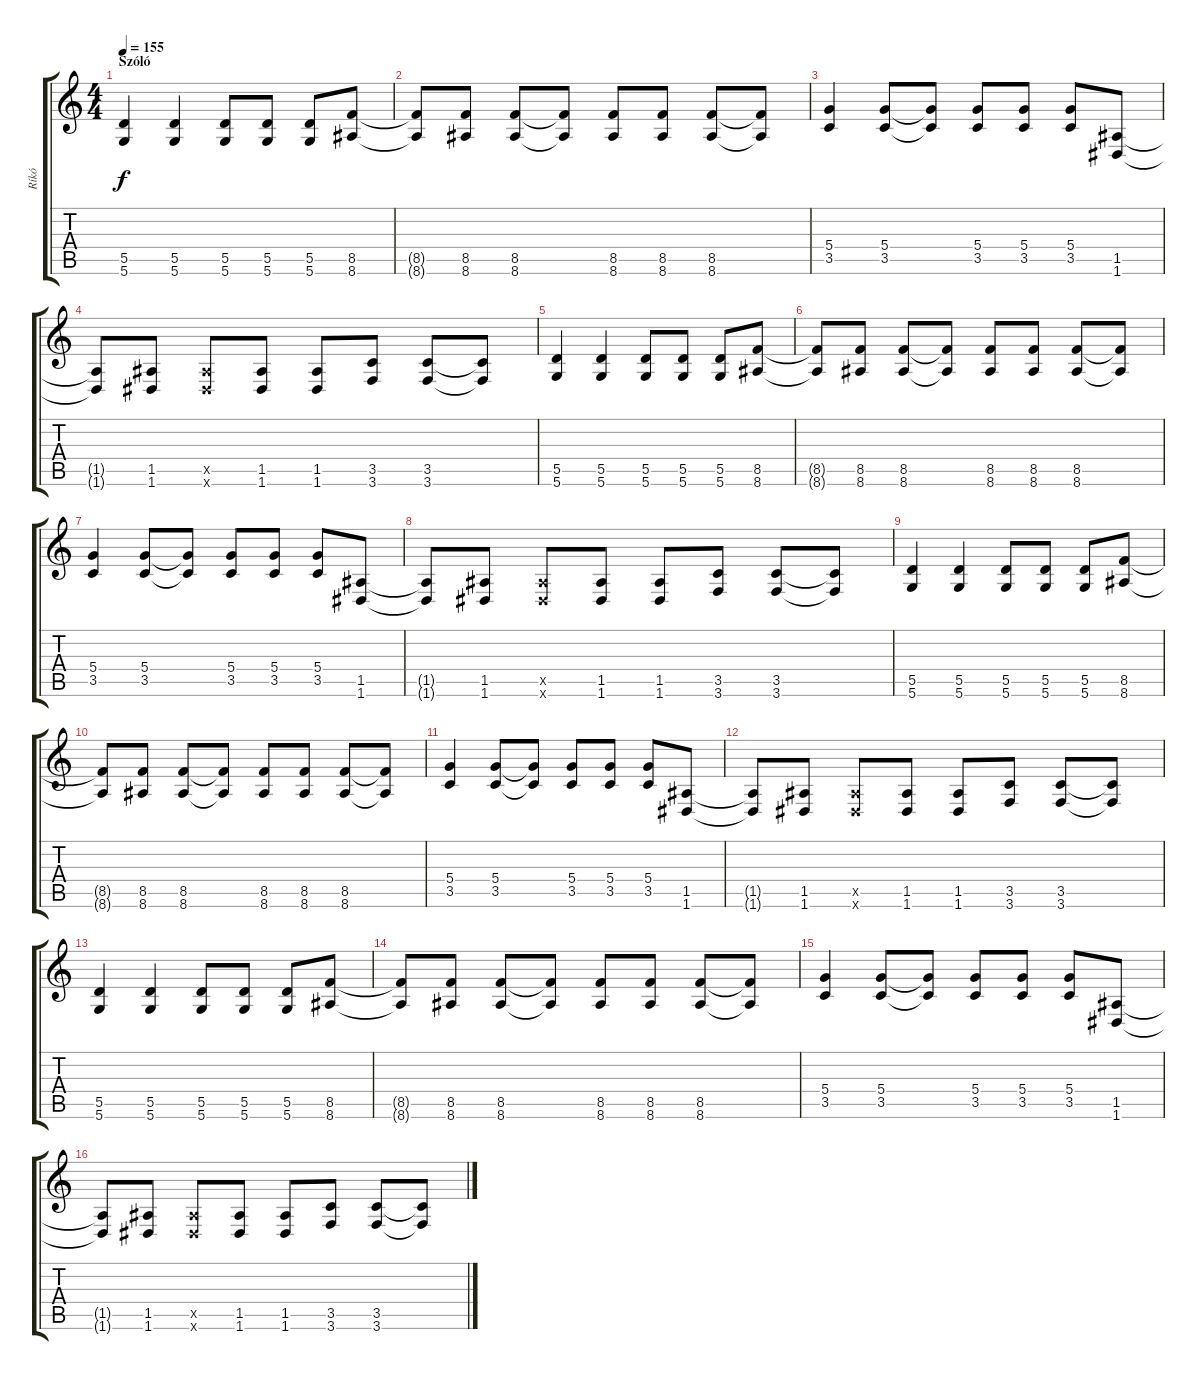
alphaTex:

\track ("Ríkó" "Ríkó") {instrument distortionguitar}
\staff {score tabs}
\tuning (E4 B3 G3 D3 A2 D2) {hide}
\ts (4 4)
\section ("" "Szóló")
\tempo 155
\clef g2
\ks c
(5.5 5.6).4{dy f} (5.5 5.6).4 (5.5 5.6).8 (5.5 5.6).8 (5.5 5.6).8 (8.5 8.6).8 |
(8.5{t} 8.6{t}).8 (8.5 8.6).8 (8.5 8.6).8 (8.5{t} 8.6{t}).8 (8.5 8.6).8 (8.5 8.6).8 (8.5 8.6).8 (8.5{t} 8.6{t}).8 |
(5.4 3.5).4 (5.4 3.5).8 (5.4{t} 3.5{t}).8 (5.4 3.5).8 (5.4 3.5).8 (5.4 3.5).8 (1.5 1.6).8 |
(1.5{t} 1.6{t}).8 (1.5 1.6).8 (1.5{x} 1.6{x}).8 (1.5 1.6).8 (1.5 1.6).8 (3.5 3.6).8 (3.5 3.6).8 (3.5{t} 3.6{t}).8 |
(5.5 5.6).4 (5.5 5.6).4 (5.5 5.6).8 (5.5 5.6).8 (5.5 5.6).8 (8.5 8.6).8 |
(8.5{t} 8.6{t}).8 (8.5 8.6).8 (8.5 8.6).8 (8.5{t} 8.6{t}).8 (8.5 8.6).8 (8.5 8.6).8 (8.5 8.6).8 (8.5{t} 8.6{t}).8 |
(5.4 3.5).4 (5.4 3.5).8 (5.4{t} 3.5{t}).8 (5.4 3.5).8 (5.4 3.5).8 (5.4 3.5).8 (1.5 1.6).8 |
(1.5{t} 1.6{t}).8 (1.5 1.6).8 (1.5{x} 1.6{x}).8 (1.5 1.6).8 (1.5 1.6).8 (3.5 3.6).8 (3.5 3.6).8 (3.5{t} 3.6{t}).8 |
(5.5 5.6).4 (5.5 5.6).4 (5.5 5.6).8 (5.5 5.6).8 (5.5 5.6).8 (8.5 8.6).8 |
(8.5{t} 8.6{t}).8 (8.5 8.6).8 (8.5 8.6).8 (8.5{t} 8.6{t}).8 (8.5 8.6).8 (8.5 8.6).8 (8.5 8.6).8 (8.5{t} 8.6{t}).8 |
(5.4 3.5).4 (5.4 3.5).8 (5.4{t} 3.5{t}).8 (5.4 3.5).8 (5.4 3.5).8 (5.4 3.5).8 (1.5 1.6).8 |
(1.5{t} 1.6{t}).8 (1.5 1.6).8 (1.5{x} 1.6{x}).8 (1.5 1.6).8 (1.5 1.6).8 (3.5 3.6).8 (3.5 3.6).8 (3.5{t} 3.6{t}).8 |
(5.5 5.6).4 (5.5 5.6).4 (5.5 5.6).8 (5.5 5.6).8 (5.5 5.6).8 (8.5 8.6).8 |
(8.5{t} 8.6{t}).8 (8.5 8.6).8 (8.5 8.6).8 (8.5{t} 8.6{t}).8 (8.5 8.6).8 (8.5 8.6).8 (8.5 8.6).8 (8.5{t} 8.6{t}).8 |
(5.4 3.5).4 (5.4 3.5).8 (5.4{t} 3.5{t}).8 (5.4 3.5).8 (5.4 3.5).8 (5.4 3.5).8 (1.5 1.6).8 |
(1.5{t} 1.6{t}).8 (1.5 1.6).8 (1.5{x} 1.6{x}).8 (1.5 1.6).8 (1.5 1.6).8 (3.5 3.6).8 (3.5 3.6).8 (3.5{t} 3.6{t}).8
